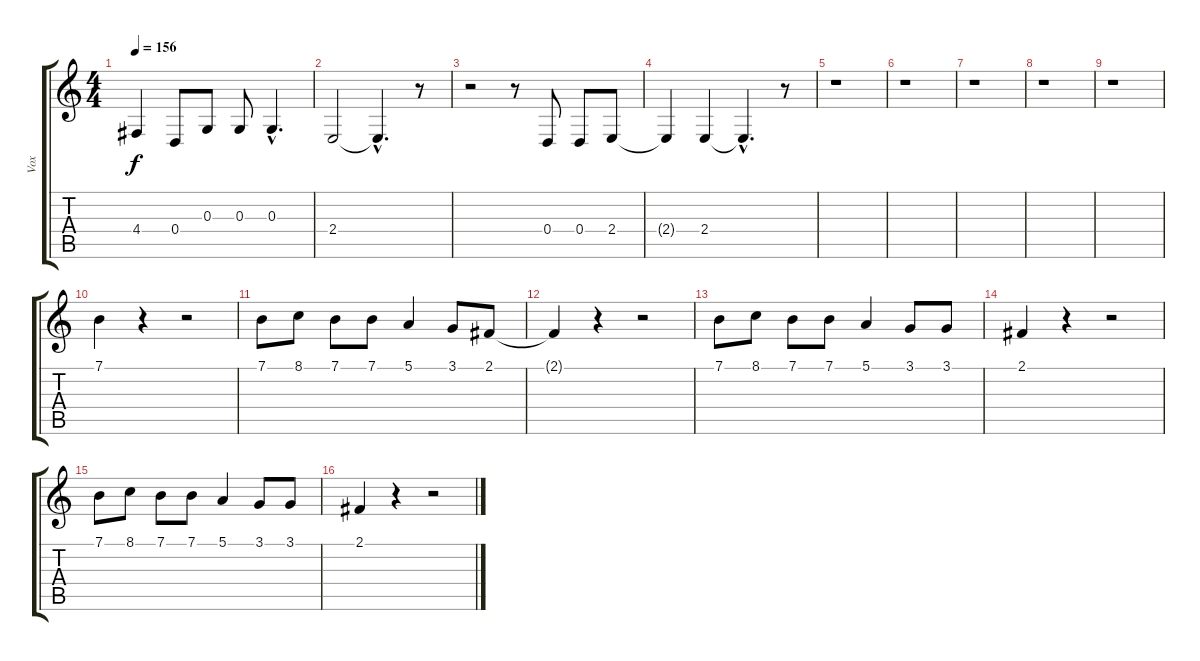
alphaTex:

\track ("Vox" "Vox") {instrument synthvoice}
\staff {score tabs}
\tuning (E4 B3 G3 D3 A2 E2) {hide}
\ts (4 4)
\tempo 156
\clef g2
\ks c
4.4{t}.4{dy f} 0.4.8 0.3.8 0.3.8 0.3{hac}.4{d} |
2.4.2 2.4{hac t}.4{d} r.8 |
r.2 r.8 0.4.8 0.4.8 2.4.8 |
2.4{t}.4 2.4.4 2.4{hac t}.4{d} r.8 |
r.1 |
r.1 |
r.1 |
r.1 |
r.1 |
7.1.4 r.4 r.2 |
7.1.8 8.1.8 7.1.8 7.1.8 5.1.4 3.1.8 2.1.8 |
2.1{t}.4 r.4 r.2 |
7.1.8 8.1.8 7.1.8 7.1.8 5.1.4 3.1.8 3.1.8 |
2.1.4 r.4 r.2 |
7.1.8 8.1.8 7.1.8 7.1.8 5.1.4 3.1.8 3.1.8 |
2.1.4 r.4 r.2
